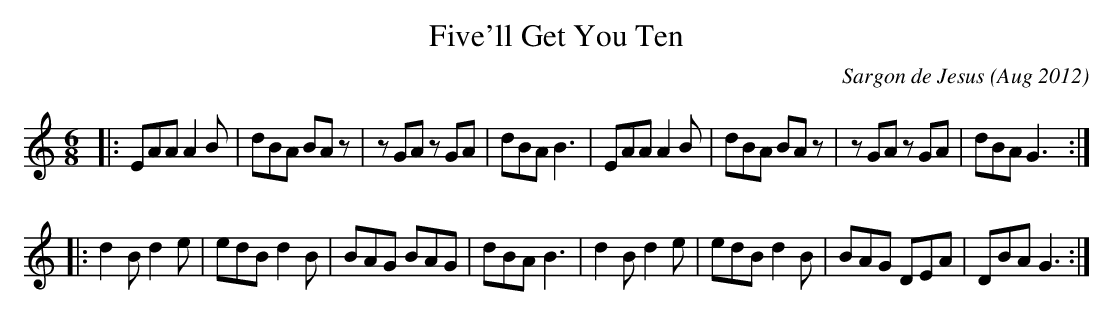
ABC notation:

X:1
T: Five'll Get You Ten
C: Sargon de Jesus (Aug 2012)
M: 6/8
L: 1/8
K: Am
|:\
EAA A2B | dBA BAz | zGA zGA | dBA B3 |\
EAA A2B | dBA BAz | zGA zGA | dBA G3 :|
|:\
d2B d2e | edB d2B | BAG BAG | dBA B3 |\
d2B d2e | edB d2B | BAG DEA | DBA G3 :|
